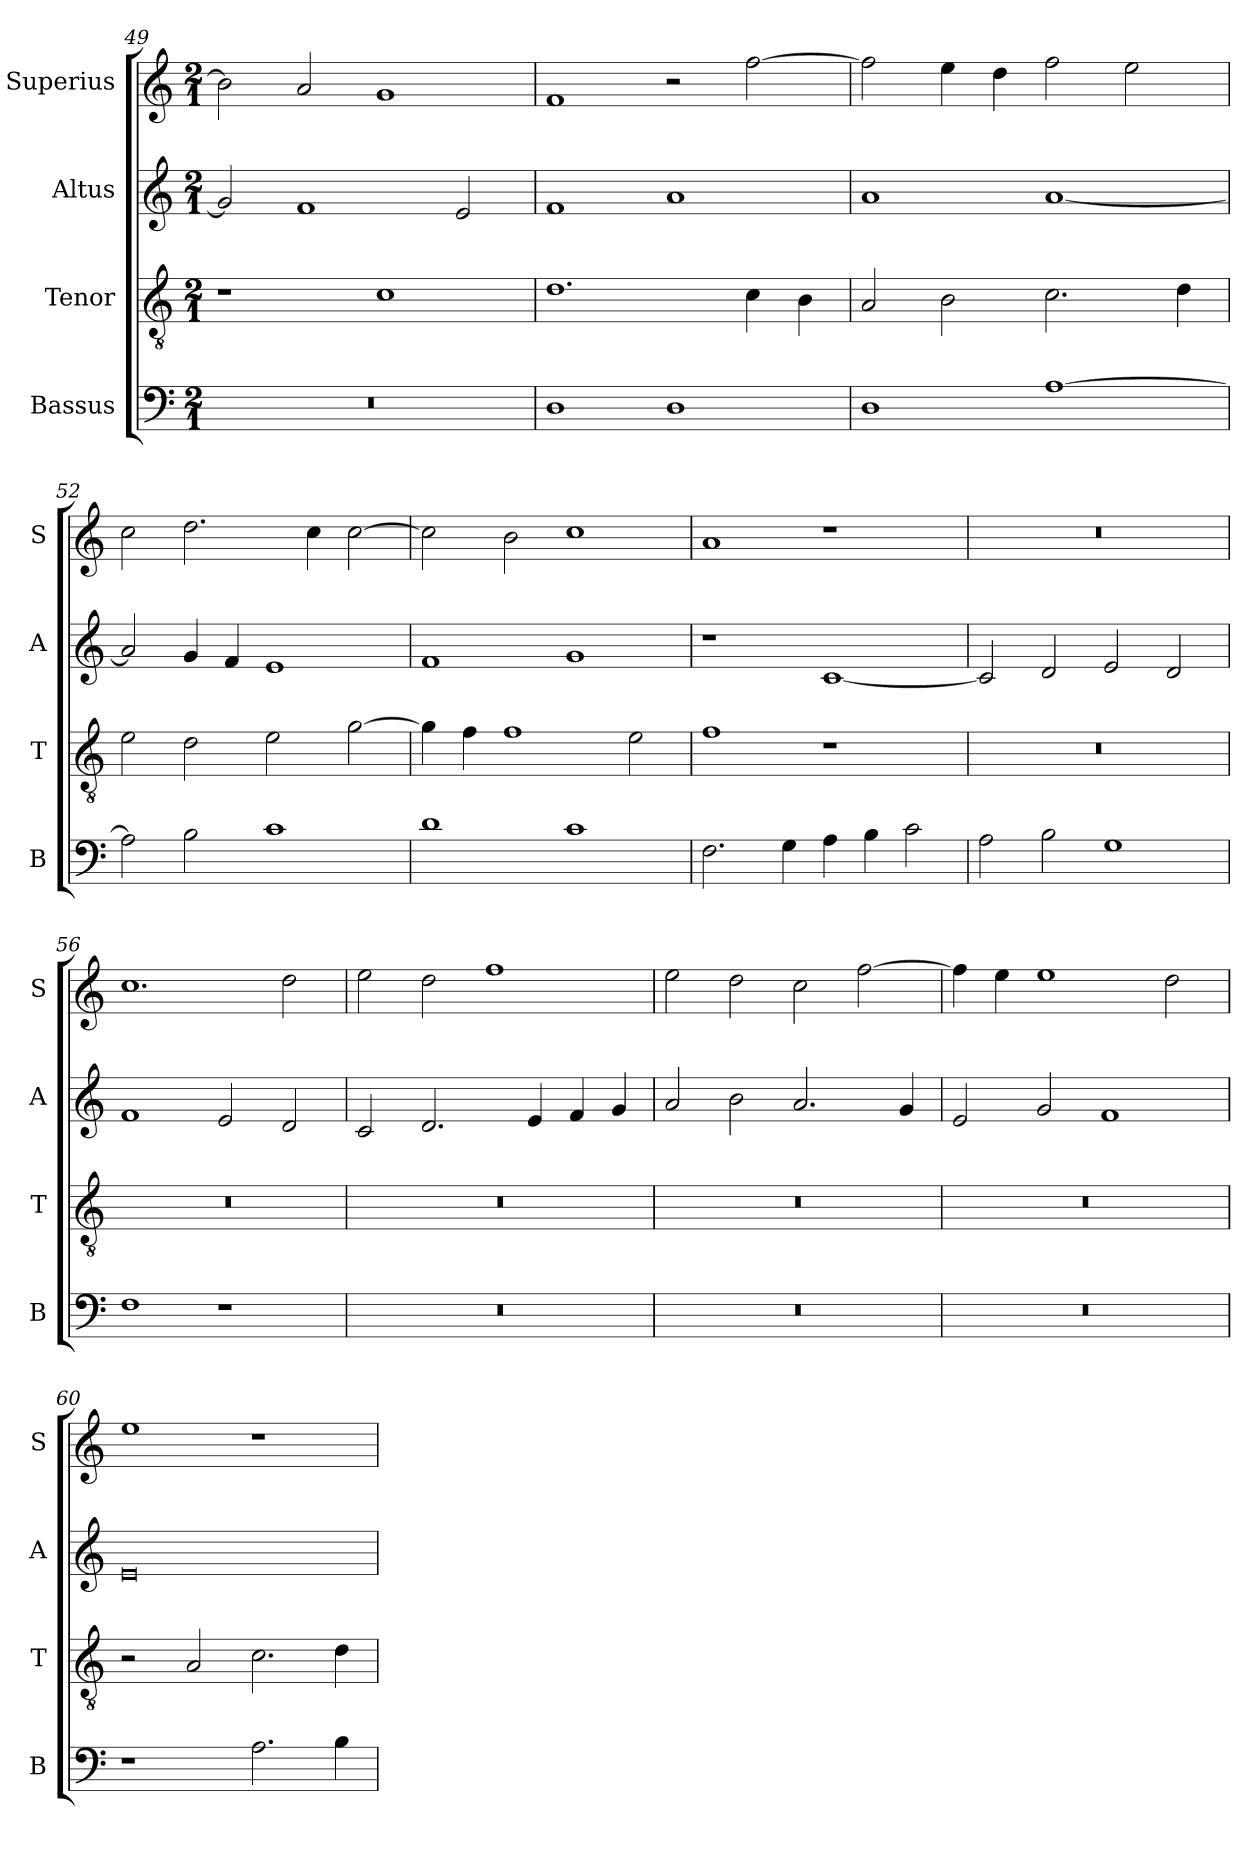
**kern	**kern	**kern	**kern
*part4	*part3	*part2	*part1
*staff4	*staff3	*staff2	*staff1
*I"Bassus	*I"Tenor	*I"Altus	*I"Superius
*I'B	*I'T	*I'A	*I'S
*clefF4	*clefGv2	*clefG2	*clefG2
*k[]	*k[]	*k[]	*k[]
*C:	*C:	*C:	*C:
*M2/1	*M2/1	*M2/1	*M2/1
=49	=49	=49	=49
0r	1r	2g]	2b]
.	.	1f	2a
.	1c	.	1g
.	.	2e	.
=50	=50	=50	=50
1D	1.d	1f	1f
1D	.	1a	2r
.	4c	.	[2ff
.	4B	.	.
=51	=51	=51	=51
1D	2A	1a	2ff]
.	2B	.	4ee
.	.	.	4dd
[1A	2.c	[1a	2ff
.	.	.	2ee
.	4d	.	.
=52	=52	=52	=52
2A]	2e	2a]	2cc
2B	2d	4g	2.dd
.	.	4f	.
1c	2e	1e	.
.	.	.	4cc
.	[2g	.	[2cc
=53	=53	=53	=53
1d	4g]	1f	2cc]
.	4f	.	.
.	1f	.	2b
1c	.	1g	1cc
.	2e	.	.
=54	=54	=54	=54
2.F	1f	1r	1a
4G	.	.	.
4A	1r	[1c	1r
4B	.	.	.
2c	.	.	.
=55	=55	=55	=55
2A	0r	2c]	0r
2B	.	2d	.
1G	.	2e	.
.	.	2d	.
=56	=56	=56	=56
1F	0r	1f	1.cc
1r	.	2e	.
.	.	2d	2dd
=57	=57	=57	=57
0r	0r	2c	2ee
.	.	2.d	2dd
.	.	.	1ff
.	.	4e	.
.	.	4f	.
.	.	4g	.
=58	=58	=58	=58
0r	0r	2a	2ee
.	.	2b	2dd
.	.	2.a	2cc
.	.	.	[2ff
.	.	4g	.
=59	=59	=59	=59
0r	0r	2e	4ff]
.	.	.	4ee
.	.	2g	1ee
.	.	1f	.
.	.	.	2dd
=60	=60	=60	=60
1r	2r	0e	1ee
.	2A	.	.
2.A	2.c	.	1r
4B	4d	.	.
=	=	=	=
*-	*-	*-	*-
